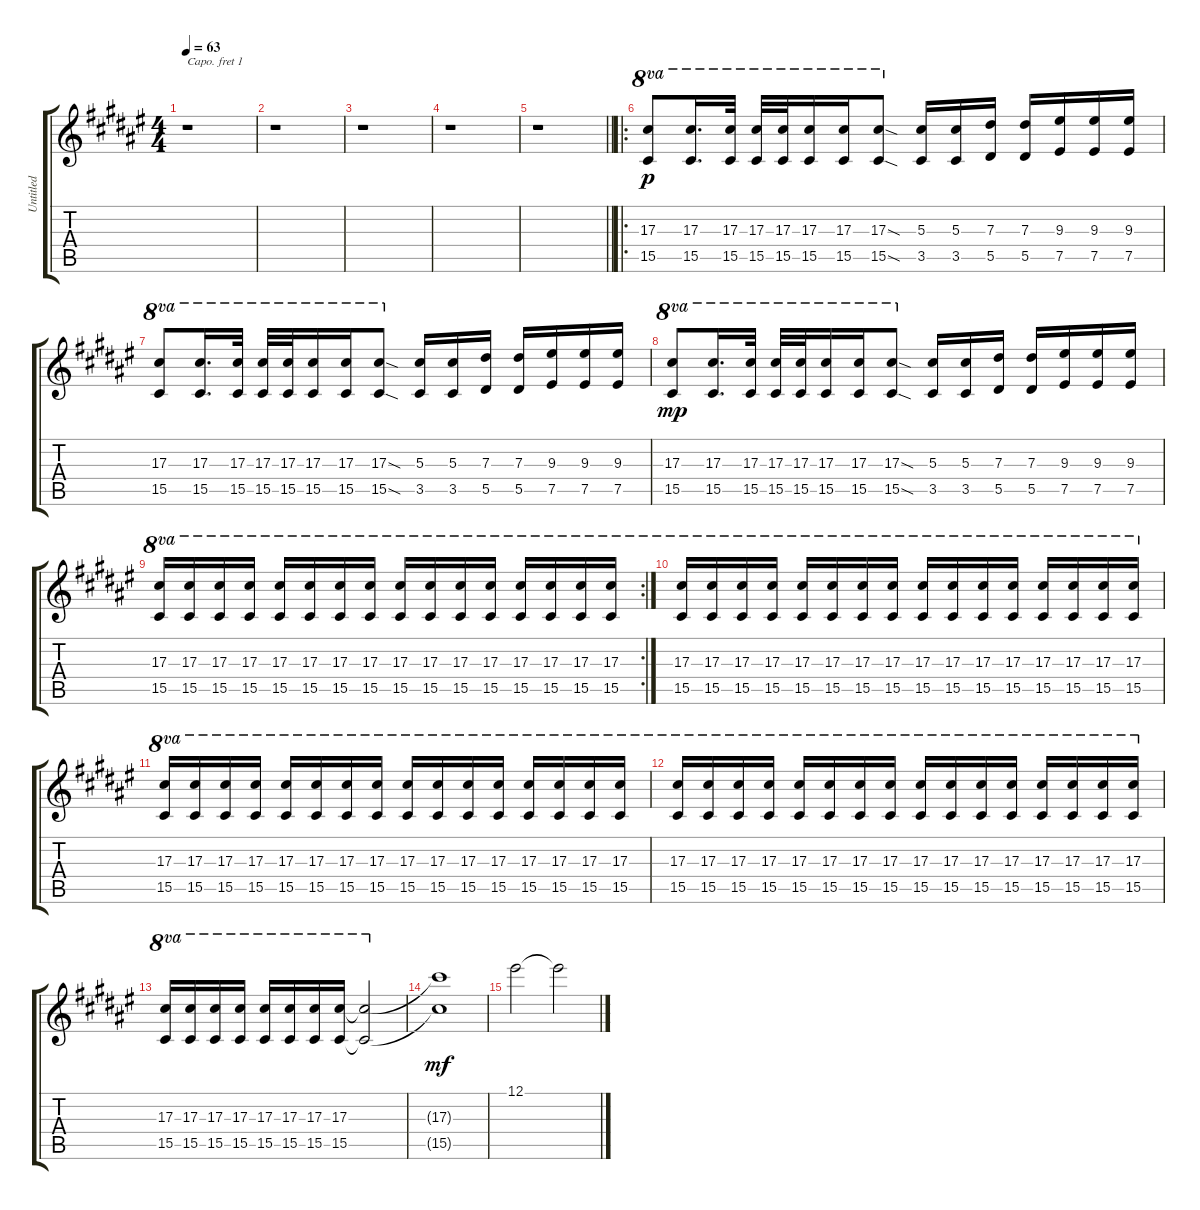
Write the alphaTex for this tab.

\track ("Untitled" "Untitled") {instrument distortionguitar}
\staff {score tabs}
\capo 1
\tuning (E4 B3 G3 D3 A2 E2) {hide}
\ts (4 4)
\tempo 63
\clef g2
\ks d#minor
r.1{dy p} |
\ks f#
r.1 |
\ks d#minor
r.1 |
r.1 |
\barLineRight lightlight
r.1 |
\ro
\ks f#
(17.3 15.5).8{ot 8va} (17.3 15.5).16{d ot 8va} (17.3 15.5).32{ot 8va} (17.3 15.5).32{ot 8va} (17.3 15.5).32{ot 8va} (17.3 15.5).16{ot 8va} (17.3 15.5).16{ot 8va} (17.3{sod} 15.5{sod}).8{ot 8va} (5.3 3.5).16 (5.3 3.5).16 (7.3 5.5).16 (7.3 5.5).16 (9.3 7.5).16 (9.3 7.5).16 (9.3 7.5).16 |
\ks d#minor
(17.3 15.5).8{ot 8va} (17.3 15.5).16{d ot 8va} (17.3 15.5).32{ot 8va} (17.3 15.5).32{ot 8va} (17.3 15.5).32{ot 8va} (17.3 15.5).16{ot 8va} (17.3 15.5).16{ot 8va} (17.3{sod} 15.5{sod}).8{ot 8va} (5.3 3.5).16 (5.3 3.5).16 (7.3 5.5).16 (7.3 5.5).16 (9.3 7.5).16 (9.3 7.5).16 (9.3 7.5).16 |
\ks f#
(17.3 15.5).8{ot 8va dy mp} (17.3 15.5).16{d ot 8va} (17.3 15.5).32{ot 8va} (17.3 15.5).32{ot 8va} (17.3 15.5).32{ot 8va} (17.3 15.5).16{ot 8va} (17.3 15.5).16{ot 8va} (17.3{sod} 15.5{sod}).8{ot 8va} (5.3 3.5).16 (5.3 3.5).16 (7.3 5.5).16 (7.3 5.5).16 (9.3 7.5).16 (9.3 7.5).16 (9.3 7.5).16 |
\rc 2
\ks d#minor
(17.3 15.5).16{ot 8va} (17.3 15.5).16{ot 8va} (17.3 15.5).16{ot 8va} (17.3 15.5).16{ot 8va} (17.3 15.5).16{ot 8va} (17.3 15.5).16{ot 8va} (17.3 15.5).16{ot 8va} (17.3 15.5).16{ot 8va} (17.3 15.5).16{ot 8va} (17.3 15.5).16{ot 8va} (17.3 15.5).16{ot 8va} (17.3 15.5).16{ot 8va} (17.3 15.5).16{ot 8va} (17.3 15.5).16{ot 8va} (17.3 15.5).16{ot 8va} (17.3 15.5).16{ot 8va} |
\ks f#
(17.3 15.5).16{ot 8va} (17.3 15.5).16{ot 8va} (17.3 15.5).16{ot 8va} (17.3 15.5).16{ot 8va} (17.3 15.5).16{ot 8va} (17.3 15.5).16{ot 8va} (17.3 15.5).16{ot 8va} (17.3 15.5).16{ot 8va} (17.3 15.5).16{ot 8va} (17.3 15.5).16{ot 8va} (17.3 15.5).16{ot 8va} (17.3 15.5).16{ot 8va} (17.3 15.5).16{ot 8va} (17.3 15.5).16{ot 8va} (17.3 15.5).16{ot 8va} (17.3 15.5).16{ot 8va} |
\ks d#minor
(17.3 15.5).16{ot 8va} (17.3 15.5).16{ot 8va} (17.3 15.5).16{ot 8va} (17.3 15.5).16{ot 8va} (17.3 15.5).16{ot 8va} (17.3 15.5).16{ot 8va} (17.3 15.5).16{ot 8va} (17.3 15.5).16{ot 8va} (17.3 15.5).16{ot 8va} (17.3 15.5).16{ot 8va} (17.3 15.5).16{ot 8va} (17.3 15.5).16{ot 8va} (17.3 15.5).16{ot 8va} (17.3 15.5).16{ot 8va} (17.3 15.5).16{ot 8va} (17.3 15.5).16{ot 8va} |
\ks f#
(17.3 15.5).16{ot 8va} (17.3 15.5).16{ot 8va} (17.3 15.5).16{ot 8va} (17.3 15.5).16{ot 8va} (17.3 15.5).16{ot 8va} (17.3 15.5).16{ot 8va} (17.3 15.5).16{ot 8va} (17.3 15.5).16{ot 8va} (17.3 15.5).16{ot 8va} (17.3 15.5).16{ot 8va} (17.3 15.5).16{ot 8va} (17.3 15.5).16{ot 8va} (17.3 15.5).16{ot 8va} (17.3 15.5).16{ot 8va} (17.3 15.5).16{ot 8va} (17.3 15.5).16{ot 8va} |
\ks d#minor
(17.3 15.5).16{ot 8va} (17.3 15.5).16{ot 8va} (17.3 15.5).16{ot 8va} (17.3 15.5).16{ot 8va} (17.3 15.5).16{ot 8va} (17.3 15.5).16{ot 8va} (17.3 15.5).16{ot 8va} (17.3 15.5).16{ot 8va} (17.3{t} 15.5{t}).2{ot 8va} |
\ks f#
(17.3{t} 15.5{t}).1{dy mf} |
\ks d#minor
12.1.2 12.1{t}.2
